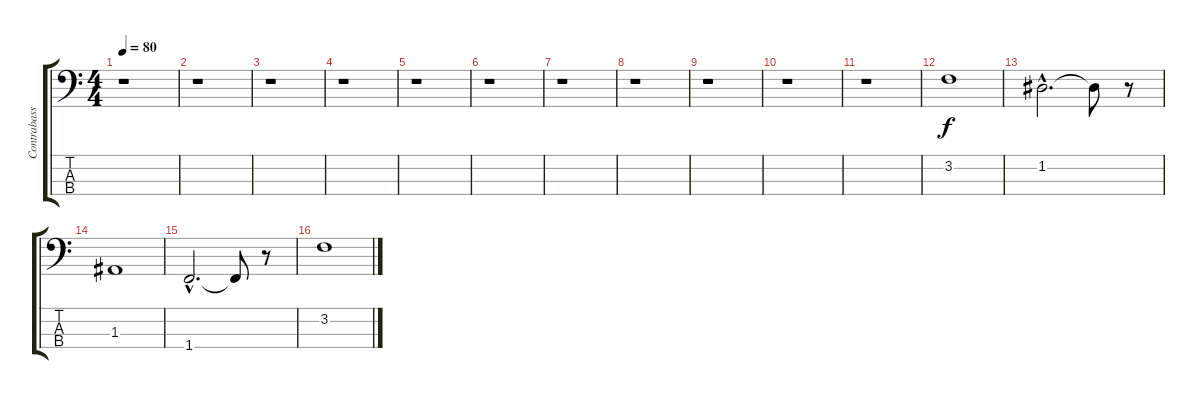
\track ("Contrabass" "Contrabass") {instrument contrabass}
\staff {score tabs}
\tuning (G2 D2 A1 E1) {hide}
\ts (4 4)
\tempo 80
\clef f4
\ks c
r.1{dy f} |
r.1 |
r.1 |
r.1 |
r.1 |
r.1 |
r.1 |
r.1 |
r.1 |
r.1 |
r.1 |
3.2.1 |
1.2{hac}.2{d} 1.2{t}.8 r.8 |
1.3.1 |
1.4{hac}.2{d} 1.4{t}.8 r.8 |
3.2.1
